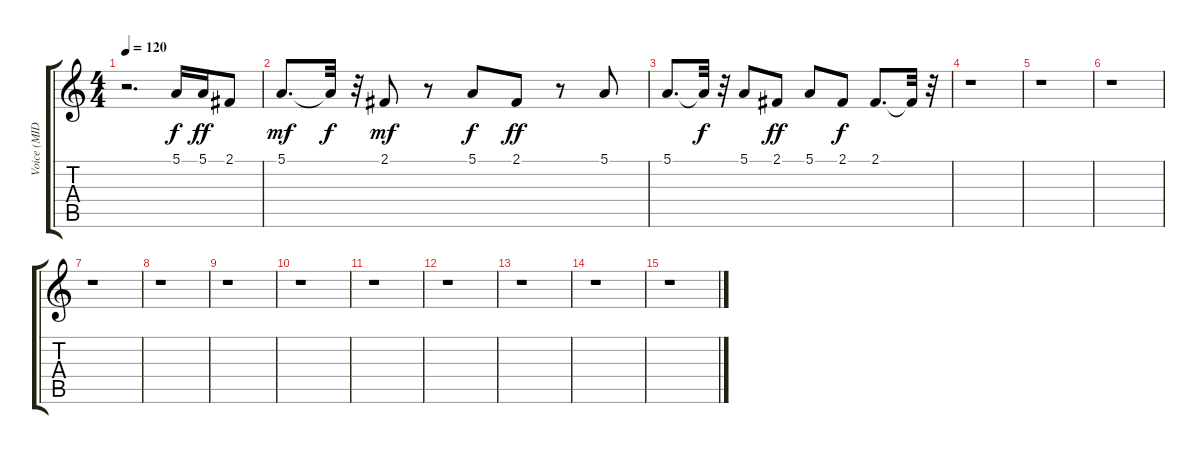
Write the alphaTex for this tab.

\track ("Voice (MIDI)" "Voice (MID") {instrument lead6voice}
\staff {score tabs}
\tuning (E4 B3 G3 D3 A2 E2) {hide}
\ts (4 4)
\tempo 120
\clef g2
\ks c
r.2{d dy f} 5.1.16 5.1.16{dy ff} 2.1.8 |
5.1.8{d dy mf} 5.1{t}.32{dy f} r.32 2.1.8{dy mf} r.8 5.1.8{dy f} 2.1.8{dy ff} r.8 5.1.8 |
5.1.8{d} 5.1{t}.32{dy f} r.32 5.1.8 2.1.8{dy ff} 5.1.8 2.1.8{dy f} 2.1.8{d} 2.1{t}.32 r.32 |
r.1 |
r.1 |
r.1 |
r.1 |
r.1 |
r.1 |
r.1 |
r.1 |
r.1 |
r.1 |
r.1 |
r.1
